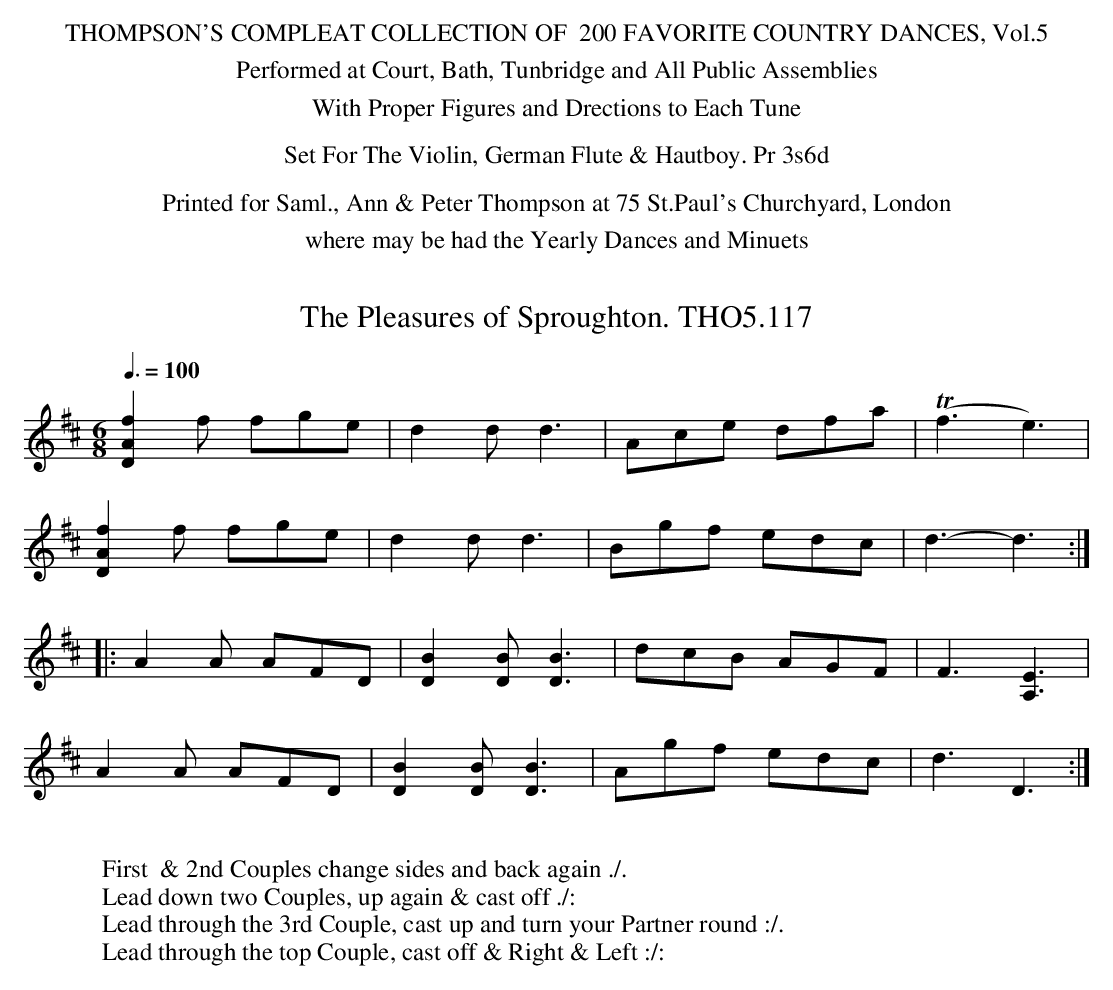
X:1
T:Pleasures of Sproughton. THO5.117, The
M:6/8
L:1/8
Q:3/8=100
K:D
[fAD]2 f fge|d2 d d3|Ace dfa|(!trill!f3 e3)|
[fAD]2 f fge|d2 d d3|Bgf edc|d3-d3:|
|:A2 A AFD|[BD]2 [BD] [BD]3|dcB AGF|F3 [EA,]3|
A2 A AFD|[BD]2 [BD] [BD]3|Agf edc|d3 D3:|
W:
W:First  & 2nd Couples change sides and back again ./.
W:Lead down two Couples, up again & cast off ./:
W:Lead through the 3rd Couple, cast up and turn your Partner round :/.
W:Lead through the top Couple, cast off & Right & Left :/:
